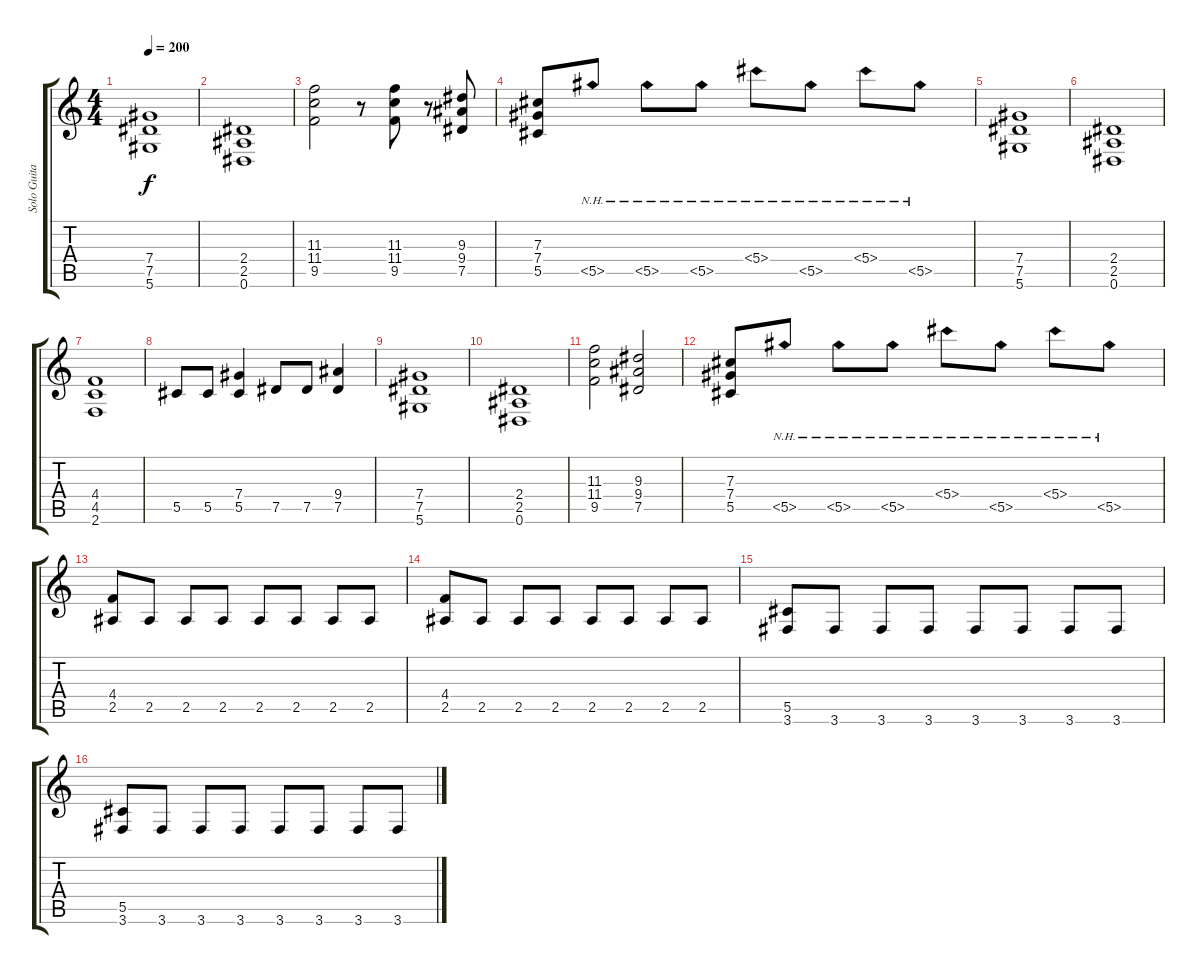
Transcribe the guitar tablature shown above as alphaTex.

\track ("Solo Guitar" "Solo Guita") {instrument distortionguitar}
\staff {score tabs}
\tuning (Eb4 Bb3 Gb3 Db3 Ab2 Eb2) {hide}
\ts (4 4)
\tempo 200
\clef g2
\ks c
(7.4 7.5 5.6).1{dy f} |
(2.4 2.5 0.6).1 |
(11.3 11.4 9.5).2 r.8 (11.3 11.4 9.5).8 r.8 (9.3 9.4 7.5).8 |
(7.3 7.4 5.5).8 5.5{nh}.8 5.5{nh}.8 5.5{nh}.8 5.4{nh}.8 5.5{nh}.8 5.4{nh}.8 5.5{nh}.8 |
(7.4 7.5 5.6).1 |
(2.4 2.5 0.6).1 |
(4.4 4.5 2.6).1 |
5.5.8 5.5.8 (7.4 5.5).4 7.5.8 7.5.8 (9.4 7.5).4 |
(7.4 7.5 5.6).1 |
(2.4 2.5 0.6).1 |
(11.3 11.4 9.5).2 (9.3 9.4 7.5).2 |
(7.3 7.4 5.5).8 5.5{nh}.8 5.5{nh}.8 5.5{nh}.8 5.4{nh}.8 5.5{nh}.8 5.4{nh}.8 5.5{nh}.8 |
(4.4 2.5).8 2.5.8 2.5.8 2.5.8 2.5.8 2.5.8 2.5.8 2.5.8 |
(4.4 2.5).8 2.5.8 2.5.8 2.5.8 2.5.8 2.5.8 2.5.8 2.5.8 |
(5.5 3.6).8 3.6.8 3.6.8 3.6.8 3.6.8 3.6.8 3.6.8 3.6.8 |
(5.5 3.6).8 3.6.8 3.6.8 3.6.8 3.6.8 3.6.8 3.6.8 3.6.8
